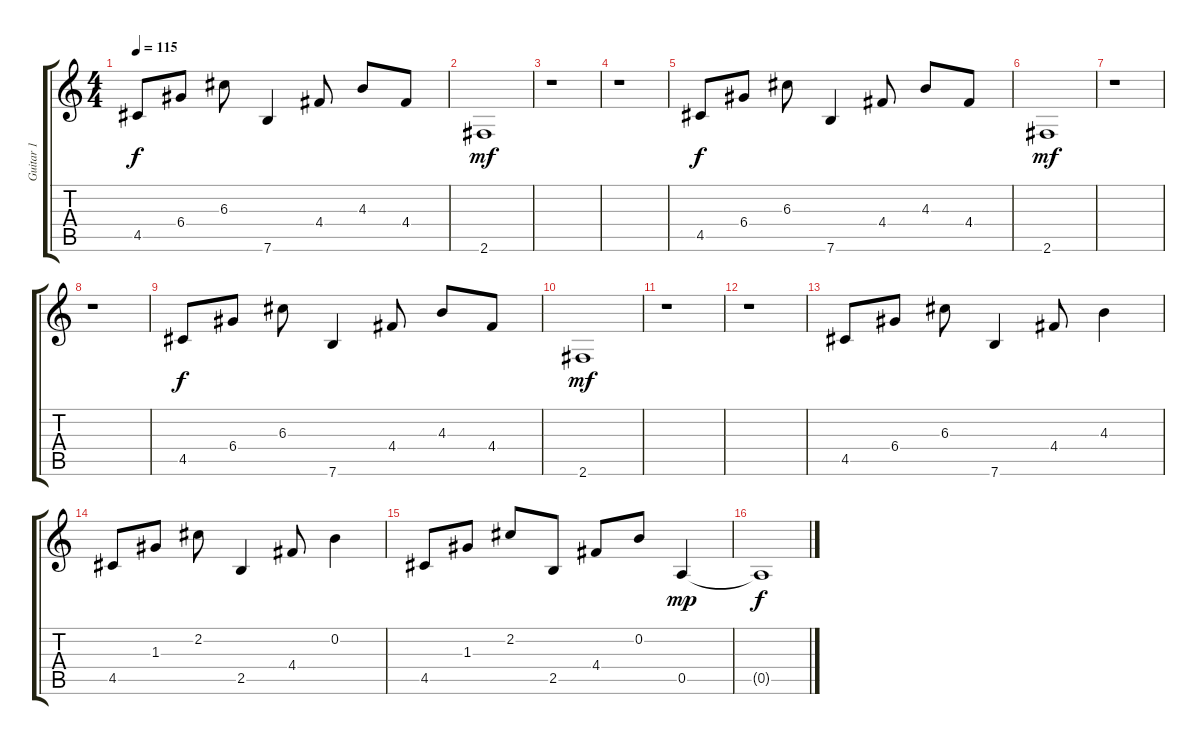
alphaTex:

\track ("Guitar 1" "Guitar 1") {instrument distortionguitar}
\staff {score tabs}
\tuning (E4 B3 G3 D3 A2 E2) {hide}
\ts (4 4)
\tempo 115
\clef g2
\ks c
4.5.8{dy f} 6.4.8 6.3.8 7.6.4 4.4.8 4.3.8 4.4.8 |
2.6.1{dy mf} |
r.1 |
r.1 |
4.5.8{dy f} 6.4.8 6.3.8 7.6.4 4.4.8 4.3.8 4.4.8 |
2.6.1{dy mf} |
r.1 |
r.1 |
4.5.8{dy f} 6.4.8 6.3.8 7.6.4 4.4.8 4.3.8 4.4.8 |
2.6.1{dy mf} |
r.1 |
r.1 |
4.5.8 6.4.8 6.3.8 7.6.4 4.4.8 4.3.4 |
4.5.8 1.3.8 2.2.8 2.5.4 4.4.8 0.2.4 |
4.5.8 1.3.8 2.2.8 2.5.8 4.4.8 0.2.8 0.5.4{dy mp} |
0.5{t}.1{dy f}
